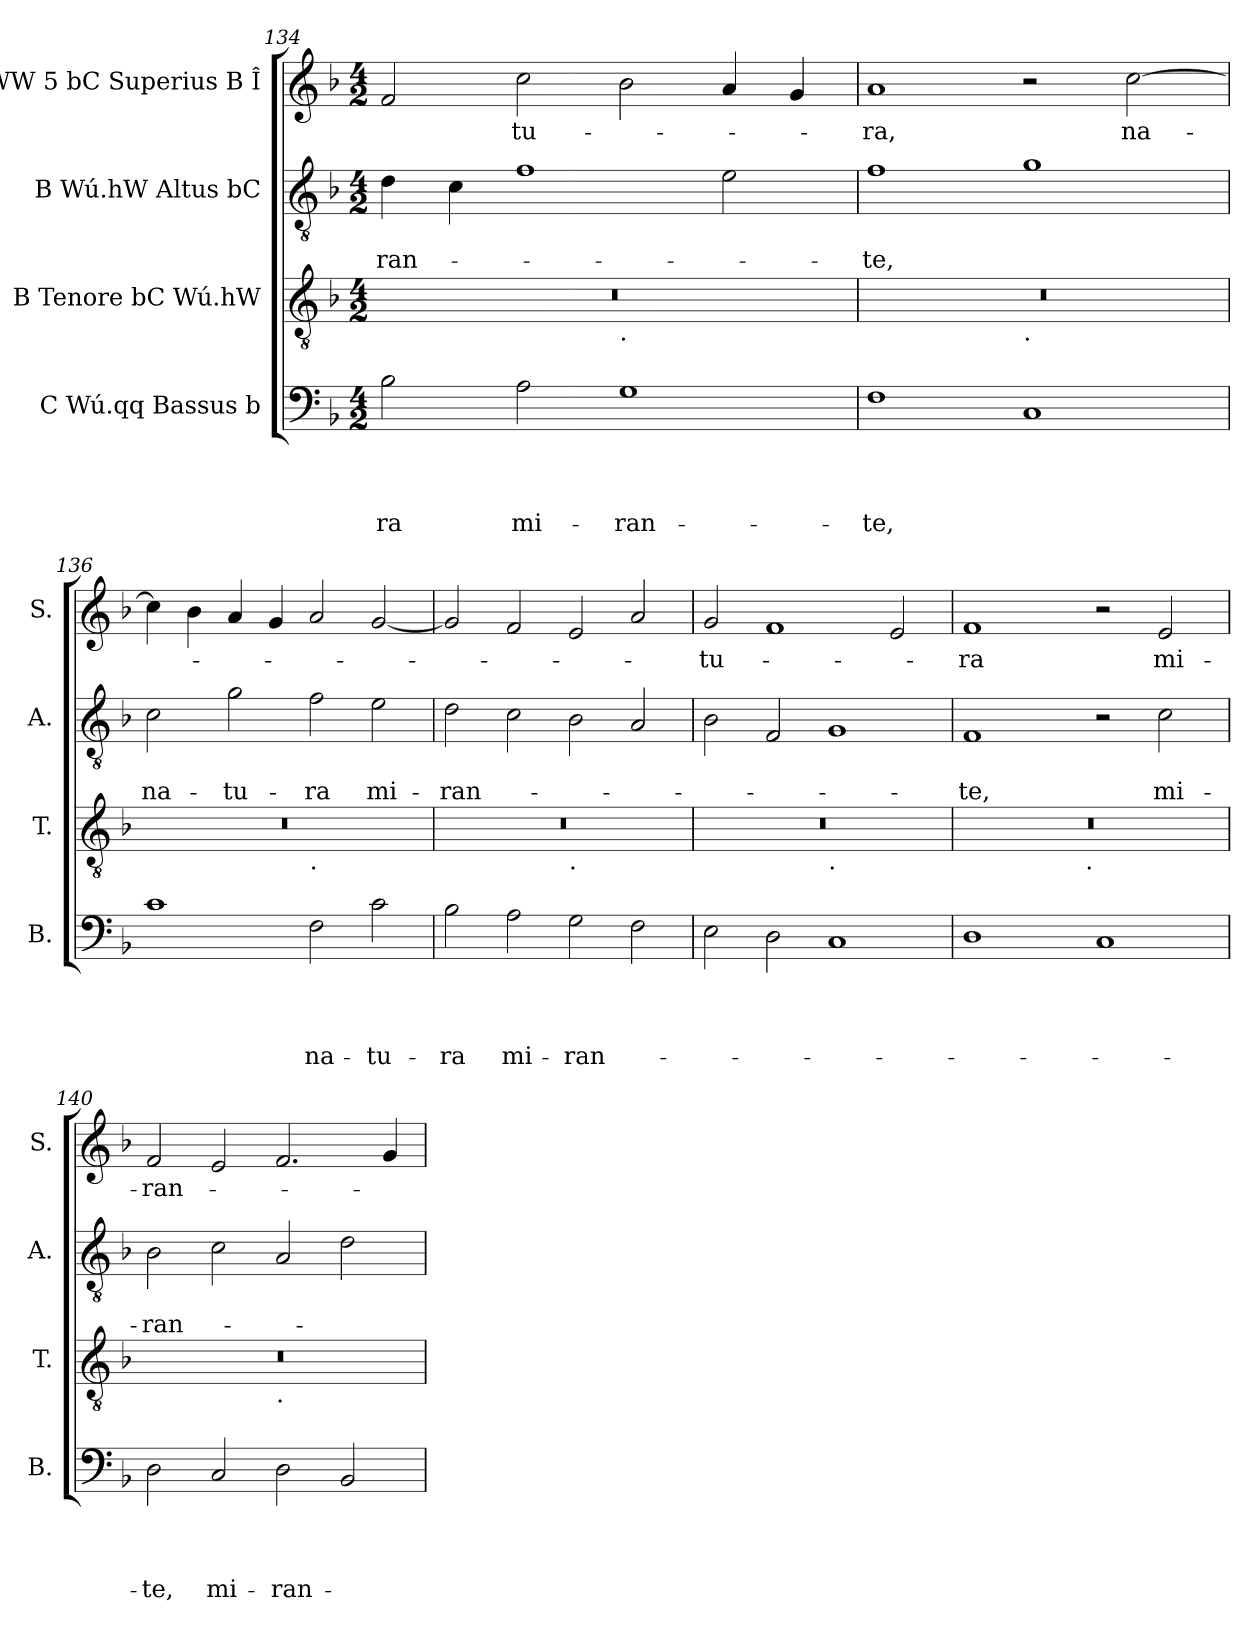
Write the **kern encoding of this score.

**kern	**text	**text	**text	**text	**kern	**kern	**text	**text	**kern	**text
*part4	*part4	*part4	*part4	*part4	*part3	*part2	*part2	*part2	*part1	*part1
*staff4	*staff4	*staff4	*staff4	*staff4	*staff3	*staff2	*staff2	*staff2	*staff1	*staff1
*I"C Wú.qq Bassus b	*	*	*	*	*I"B Tenore bC Wú.hW	*I"B Wú.hW Altus bC	*	*	*I"WW 5 bC Superius B Î	*
*I'B.	*	*	*	*	*I'T.	*I'A.	*	*	*I'S.	*
*clefF4	*	*	*	*	*clefGv2	*clefGv2	*	*	*clefG2	*
*k[b-]	*	*	*	*	*k[b-]	*k[b-]	*	*	*k[b-]	*
*F:	*	*	*	*	*F:	*F:	*	*	*F:	*
*M4/2	*	*	*	*	*M4/2	*M4/2	*	*	*M4/2	*
=134	=134	=134	=134	=134	=134	=134	=134	=134	=134	=134
!	!	!	!	!LO:LY:b	!	!	!	!LO:LY:b	!	!
*	*	*	*	*	*^	*	*	*	*	*
2B-\	.	.	.	-ra	0r	1ryy	4d\	.	-ran-	2f/	.
.	.	.	.	.	.	.	4c\	.	.	.	.
!	!	!	!	!LO:LY:b	!	!	!	!	!	!	!LO:LY:b
2A\	.	.	.	mi-	.	.	1f	.	.	2cc\	-tu-
!	!	!	!	!	!	!LO:TX:b:t=.	!	!	!	!	!
!	!	!	!	!LO:LY:b	!	!	!	!	!	!	!
1G	.	.	.	-ran-	.	1ryy	.	.	.	2b-\	.
.	.	.	.	.	.	.	2e\	.	.	4a/	.
.	.	.	.	.	.	.	.	.	.	4g/	.
!!LO:PB:g=z
=135	=135	=135	=135	=135	=135	=135	=135	=135	=135	=135	=135
!	!	!	!	!LO:LY:b	!	!	!	!	!LO:LY:b	!	!LO:LY:b
1F	.	.	.	-te,	0r	1ryy	1f	.	-te,	1a	-ra,
!	!	!	!	!	!	!LO:TX:b:t=.	!	!	!	!	!
1C	.	.	.	.	.	1ryy	1g	.	.	2r	.
!	!	!	!	!	!	!	!	!	!	!	!LO:LY:b
.	.	.	.	.	.	.	.	.	.	[>2cc\	na-
=136	=136	=136	=136	=136	=136	=136	=136	=136	=136	=136	=136
!	!	!	!	!	!	!	!	!	!LO:LY:b	!	!
1c	.	.	.	.	0r	1ryy	2c\	.	na-	4cc\]	.
.	.	.	.	.	.	.	.	.	.	4b-\	.
!	!	!	!	!	!	!	!	!	!LO:LY:b	!	!
.	.	.	.	.	.	.	2g\	.	-tu-	4a/	.
.	.	.	.	.	.	.	.	.	.	4g/	.
!	!	!	!	!	!	!LO:TX:b:t=.	!	!	!	!	!
!	!	!	!	!LO:LY:b	!	!	!	!	!LO:LY:b	!	!
2F\	.	.	.	na-	.	1ryy	2f\	.	-ra	2a/	.
!	!	!	!	!LO:LY:b	!	!	!	!	!LO:LY:b	!	!
2c\	.	.	.	-tu-	.	.	2e\	.	mi-	[<2g/	.
=137	=137	=137	=137	=137	=137	=137	=137	=137	=137	=137	=137
!	!	!	!	!LO:LY:b	!	!	!	!	!LO:LY:b	!	!
2B-\	.	.	.	-ra	0r	1ryy	2d\	.	-ran-	2g/]	.
!	!	!	!	!LO:LY:b	!	!	!	!	!	!	!
2A\	.	.	.	mi-	.	.	2c\	.	.	2f/	.
!	!	!	!	!	!	!LO:TX:b:t=.	!	!	!	!	!
!	!	!	!	!LO:LY:b	!	!	!	!	!	!	!
2G\	.	.	.	-ran-	.	1ryy	2B-\	.	.	2e/	.
2F\	.	.	.	.	.	.	2A/	.	.	2a/	.
=138	=138	=138	=138	=138	=138	=138	=138	=138	=138	=138	=138
!	!	!	!	!	!	!	!	!	!	!	!LO:LY:b
2E\	.	.	.	.	0r	1ryy	2B-\	.	.	2g/	-tu-
2D\	.	.	.	.	.	.	2F/	.	.	1f	.
!	!	!	!	!	!	!LO:TX:b:t=.	!	!	!	!	!
1C	.	.	.	.	.	1ryy	1G	.	.	.	.
.	.	.	.	.	.	.	.	.	.	2e/	.
=139	=139	=139	=139	=139	=139	=139	=139	=139	=139	=139	=139
!	!	!	!	!	!	!	!	!	!LO:LY:b	!	!LO:LY:b
1D	.	.	.	.	0r	2ryy	1F	.	-te,	1f	-ra
.	.	.	.	.	.	4...ryy	.	.	.	.	.
!	!	!	!	!	!	!LO:TX:b:t=.	!	!	!	!	!
.	.	.	.	.	.	1ryy	.	.	.	.	.
1C	.	.	.	.	.	.	2r	.	.	2r	.
!	!	!	!	!	!	!	!	!	!LO:LY:b	!	!LO:LY:b
.	.	.	.	.	.	.	2c\	.	mi-	2e/	mi-
.	.	.	.	.	.	32ryy	.	.	.	.	.
!!LO:LB:g=z
=140	=140	=140	=140	=140	=140	=140	=140	=140	=140	=140	=140
!	!	!	!	!LO:LY:b	!	!	!	!	!LO:LY:b	!	!LO:LY:b
2D\	.	.	.	-te,	0r	1ryy	2B-\	.	-ran-	2f/	-ran-
!	!	!	!	!LO:LY:b	!	!	!	!	!	!	!
2C/	.	.	.	mi-	.	.	2c\	.	.	2e/	.
!	!	!	!	!	!	!LO:TX:b:t=.	!	!	!	!	!
!	!	!	!	!LO:LY:b	!	!	!	!	!	!	!
2D\	.	.	.	-ran-	.	1ryy	2A/	.	.	2.f/	.
2BB-/	.	.	.	.	.	.	2d\	.	.	.	.
.	.	.	.	.	.	.	.	.	.	4g/	.
*	*	*	*	*	*v	*v	*	*	*	*	*
=	=	=	=	=	=	=	=	=	=	=
*-	*-	*-	*-	*-	*-	*-	*-	*-	*-	*-
